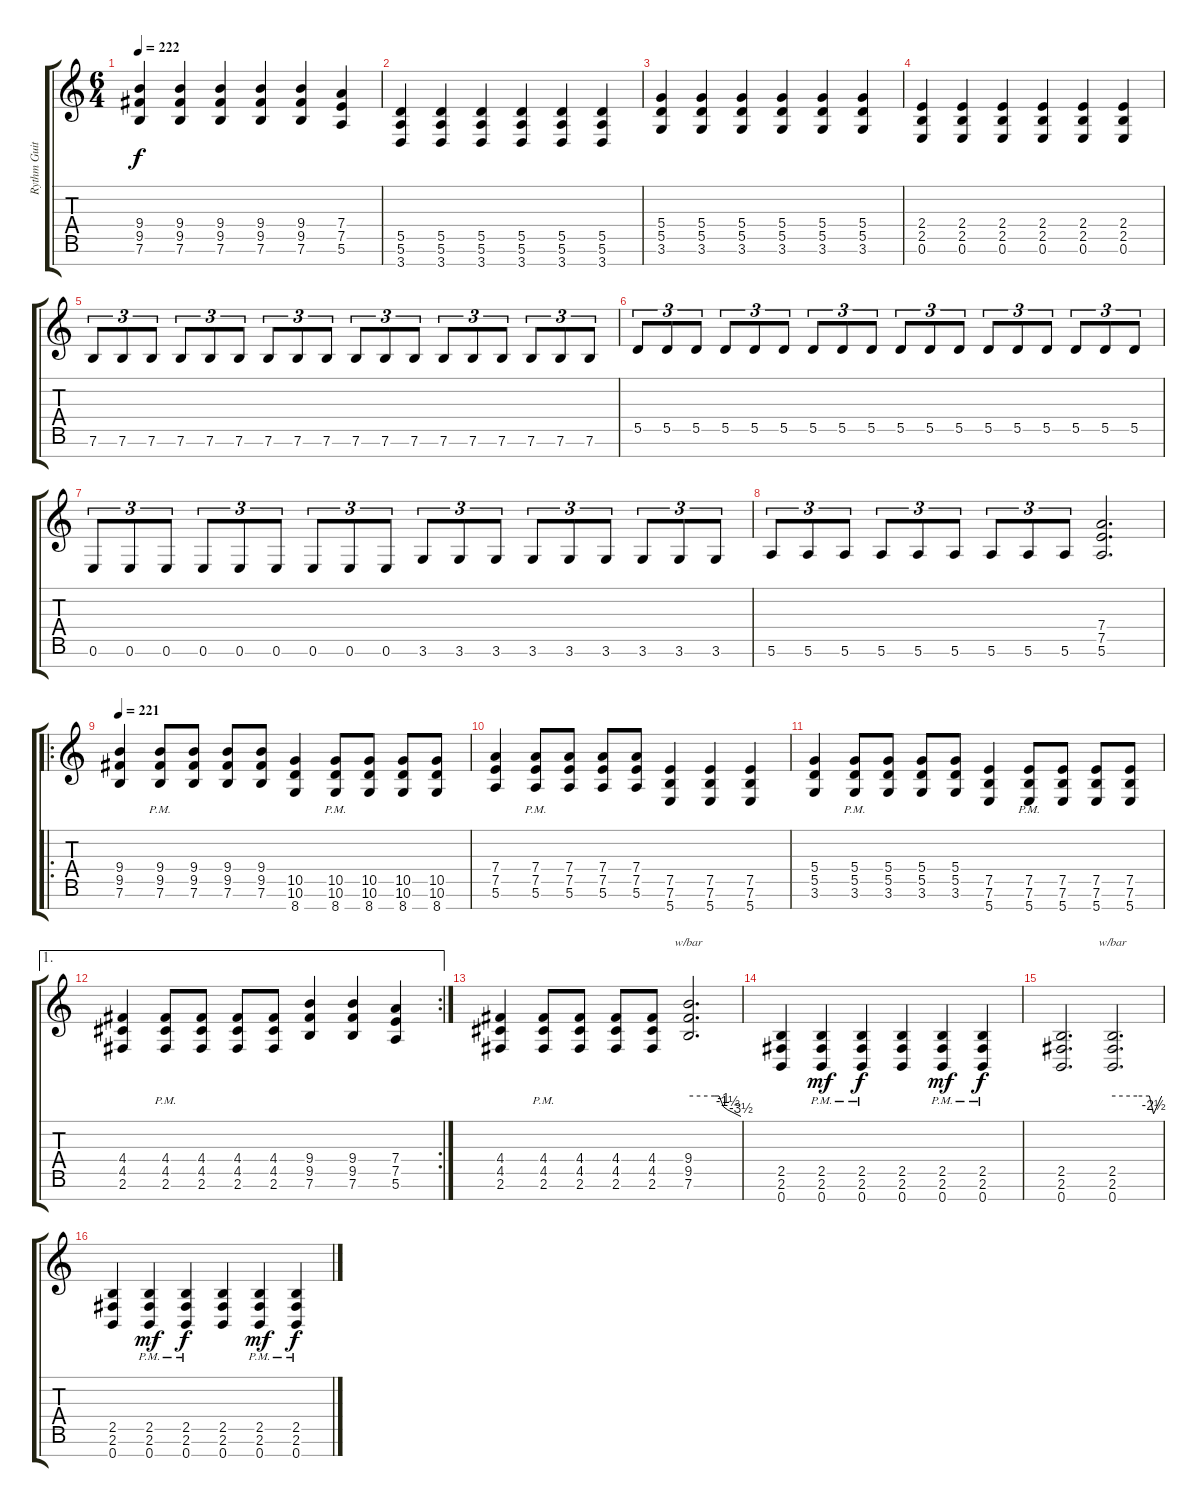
\track ("Rythm Guitar I" "Rythm Guit") {instrument overdrivenguitar}
\staff {score tabs}
\tuning (E4 B3 G3 D3 A2 E2 B1) {hide}
\ts (6 4)
\tempo 222
\clef g2
\ks c
(9.4 9.5 7.6).4{dy f} (9.4 9.5 7.6).4 (9.4 9.5 7.6).4 (9.4 9.5 7.6).4 (9.4 9.5 7.6).4 (7.4 7.5 5.6).4 |
(5.5 5.6 3.7).4 (5.5 5.6 3.7).4 (5.5 5.6 3.7).4 (5.5 5.6 3.7).4 (5.5 5.6 3.7).4 (5.5 5.6 3.7).4 |
(5.4 5.5 3.6).4 (5.4 5.5 3.6).4 (5.4 5.5 3.6).4 (5.4 5.5 3.6).4 (5.4 5.5 3.6).4 (5.4 5.5 3.6).4 |
(2.4 2.5 0.6).4 (2.4 2.5 0.6).4 (2.4 2.5 0.6).4 (2.4 2.5 0.6).4 (2.4 2.5 0.6).4 (2.4 2.5 0.6).4 |
7.6.8{tu (3 2)} 7.6.8{tu (3 2)} 7.6.8{tu (3 2)} 7.6.8{tu (3 2)} 7.6.8{tu (3 2)} 7.6.8{tu (3 2)} 7.6.8{tu (3 2)} 7.6.8{tu (3 2)} 7.6.8{tu (3 2)} 7.6.8{tu (3 2)} 7.6.8{tu (3 2)} 7.6.8{tu (3 2)} 7.6.8{tu (3 2)} 7.6.8{tu (3 2)} 7.6.8{tu (3 2)} 7.6.8{tu (3 2)} 7.6.8{tu (3 2)} 7.6.8{tu (3 2)} |
5.5.8{tu (3 2)} 5.5.8{tu (3 2)} 5.5.8{tu (3 2)} 5.5.8{tu (3 2)} 5.5.8{tu (3 2)} 5.5.8{tu (3 2)} 5.5.8{tu (3 2)} 5.5.8{tu (3 2)} 5.5.8{tu (3 2)} 5.5.8{tu (3 2)} 5.5.8{tu (3 2)} 5.5.8{tu (3 2)} 5.5.8{tu (3 2)} 5.5.8{tu (3 2)} 5.5.8{tu (3 2)} 5.5.8{tu (3 2)} 5.5.8{tu (3 2)} 5.5.8{tu (3 2)} |
0.6.8{tu (3 2)} 0.6.8{tu (3 2)} 0.6.8{tu (3 2)} 0.6.8{tu (3 2)} 0.6.8{tu (3 2)} 0.6.8{tu (3 2)} 0.6.8{tu (3 2)} 0.6.8{tu (3 2)} 0.6.8{tu (3 2)} 3.6.8{tu (3 2)} 3.6.8{tu (3 2)} 3.6.8{tu (3 2)} 3.6.8{tu (3 2)} 3.6.8{tu (3 2)} 3.6.8{tu (3 2)} 3.6.8{tu (3 2)} 3.6.8{tu (3 2)} 3.6.8{tu (3 2)} |
5.6.8{tu (3 2)} 5.6.8{tu (3 2)} 5.6.8{tu (3 2)} 5.6.8{tu (3 2)} 5.6.8{tu (3 2)} 5.6.8{tu (3 2)} 5.6.8{tu (3 2)} 5.6.8{tu (3 2)} 5.6.8{tu (3 2)} (7.4 7.5 5.6).2{d} |
\ro
\tempo 221
(9.4 9.5 7.6).4 (9.4{pm} 9.5{pm} 7.6{pm}).8 (9.4 9.5 7.6).8 (9.4 9.5 7.6).8 (9.4 9.5 7.6).8 (10.5 10.6 8.7).4 (10.5{pm} 10.6{pm} 8.7{pm}).8 (10.5 10.6 8.7).8 (10.5 10.6 8.7).8 (10.5 10.6 8.7).8 |
(7.4 7.5 5.6).4 (7.4{pm} 7.5{pm} 5.6{pm}).8 (7.4 7.5 5.6).8 (7.4 7.5 5.6).8 (7.4 7.5 5.6).8 (7.5 7.6 5.7).4 (7.5 7.6 5.7).4 (7.5 7.6 5.7).4 |
(5.4 5.5 3.6).4 (5.4{pm} 5.5{pm} 3.6{pm}).8 (5.4 5.5 3.6).8 (5.4 5.5 3.6).8 (5.4 5.5 3.6).8 (7.5 7.6 5.7).4 (7.5{pm} 7.6{pm} 5.7{pm}).8 (7.5 7.6 5.7).8 (7.5 7.6 5.7).8 (7.5 7.6 5.7).8 |
\ae 1
\rc 2
(4.4 4.5 2.6).4 (4.4{pm} 4.5{pm} 2.6{pm}).8 (4.4 4.5 2.6).8 (4.4 4.5 2.6).8 (4.4 4.5 2.6).8 (9.4 9.5 7.6).4 (9.4 9.5 7.6).4 (7.4 7.5 5.6).4 |
(4.4 4.5 2.6).4 (4.4{pm} 4.5{pm} 2.6{pm}).8 (4.4 4.5 2.6).8 (4.4 4.5 2.6).8 (4.4 4.5 2.6).8 (9.4 9.5 7.6).2{d tbe (custom default 0 0 30 0 35 0 40 -4 45 -6 60 -14)} |
(2.5 2.6 0.7).4 (2.5{pm} 2.6{pm} 0.7{pm}).4{dy mf} (2.5{pm} 2.6{pm} 0.7{pm}).4{dy f} (2.5 2.6 0.7).4 (2.5{pm} 2.6{pm} 0.7{pm}).4{dy mf} (2.5{pm} 2.6{pm} 0.7{pm}).4{dy f} |
(2.5 2.6 0.7).2{d} (2.5 2.6 0.7).2{d tbe (custom default 0 0 30 0 45 0 50 -10 60 0)} |
(2.5 2.6 0.7).4 (2.5{pm} 2.6{pm} 0.7{pm}).4{dy mf} (2.5{pm} 2.6{pm} 0.7{pm}).4{dy f} (2.5 2.6 0.7).4 (2.5{pm} 2.6{pm} 0.7{pm}).4{dy mf} (2.5{pm} 2.6{pm} 0.7{pm}).4{dy f}
